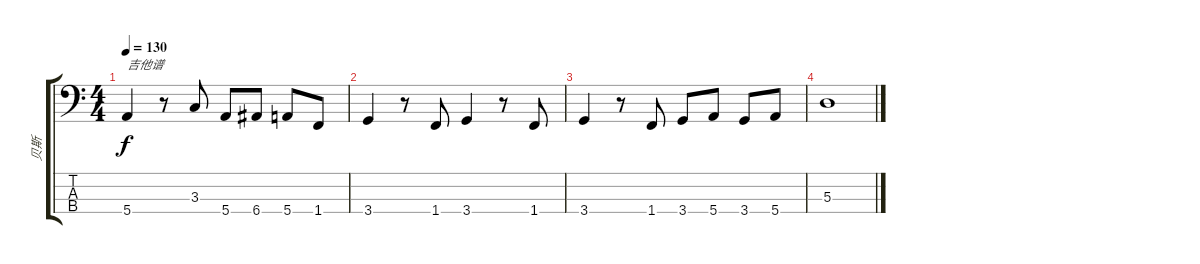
\track ("贝斯" "贝斯") {instrument electricbassfinger}
\staff {score tabs}
\tuning (G2 D2 A1 E1) {hide}
\ts (4 4)
\tempo 130
\clef f4
\ks c
5.4.4{txt "吉他谱" dy f} r.8 3.3.8 5.4.8 6.4.8 5.4.8 1.4.8 |
3.4.4 r.8 1.4.8 3.4.4 r.8 1.4.8 |
3.4.4 r.8 1.4.8 3.4.8 5.4.8 3.4.8 5.4.8 |
5.3.1
